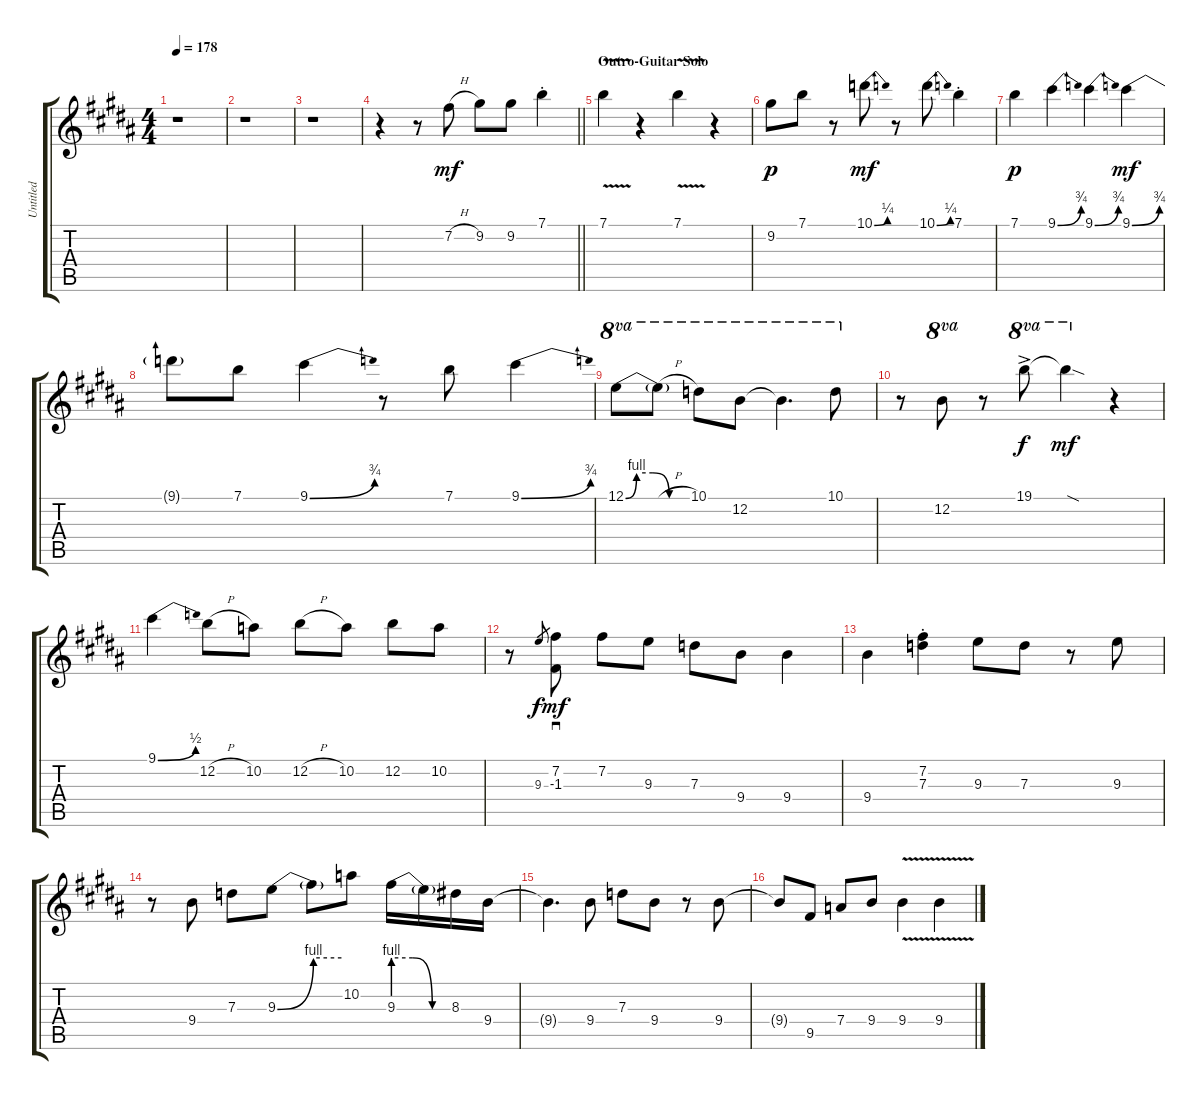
\track ("Untitled" "Untitled") {instrument electricguitarjazz}
\staff {score tabs}
\tuning (E4 B3 G3 D3 A2 E2) {hide}
\ts (4 4)
\tempo 178
\clef g2
\ks g#minor
r.1{dy mf} |
r.1 |
r.1 |
\barLineRight lightlight
\ks b
r.4 r.8 7.2{h}.8 9.2.8 9.2.8 7.1{st}.4 |
\section ("" "Outro-Guitar Solo")
\ks g#minor
7.1{v}.4 r.4 7.1{v}.4 r.4 |
9.2.8{dy p} 7.1.8 r.8 10.1{be (bend 0 0 60 1)}.8{dy mf} r.8 10.1{be (bend 0 0 60 1)}.8 7.1{st}.4 |
7.1.4{dy p} 9.1{be (bend 0 0 60 3)}.4 9.1{be (bend 0 0 60 3)}.4 9.1{be (bend 0 0 60 3)}.4{dy mf} |
9.1{t}.8 7.1.8 9.1{be (bend 0 0 60 3)}.4 r.8 7.1.8 9.1{be (bend 0 0 60 3)}.4 |
\ks b
12.1{be (custom 0 0 10 4 25 4 40 0 60 0)}.8{ot 8va} 12.1{h t}.8{ot 8va} 10.1.8{ot 8va} 12.2.8{ot 8va} 12.2{t}.4{d ot 8va} 10.1.8{ot 8va} |
\ks g#minor
r.8 12.2.8{ot 8va} r.8 19.1{ac}.8{ot 8va dy f} 19.1{sod t}.4{ot 8va dy mf} r.4 |
9.1{be (bend 0 0 60 2)}.4 12.2{h}.8 10.2.8 12.2{h}.8 10.2.8 12.2.8 10.2.8 |
r.8 9.3.8{gr dy f} (7.2 -1.3).8{sd dy mf} 7.2.8 9.3.8 7.3.8 9.4.8 9.4.4 |
9.4.4 (7.2{st} 7.3{st}).4 9.3.8 7.3.8 r.8 9.3.8 |
\ks b
r.8 9.4.8 7.3.8 9.3{be (bend 0 0 60 4)}.8 9.3{be (hold 0 4 60 4) t}.8 10.2.8 9.3{be (custom 0 4 20 4 40 0 60 0)}.16 9.3{t}.16 8.3.16 9.4.16 |
\ks g#minor
9.4{t}.4{d} 9.4.8 7.3.8 9.4.8 r.8 9.4.8 |
9.4{t}.8 9.5.8 7.4.8 9.4.8 9.4{v}.4 9.4{v}.4
